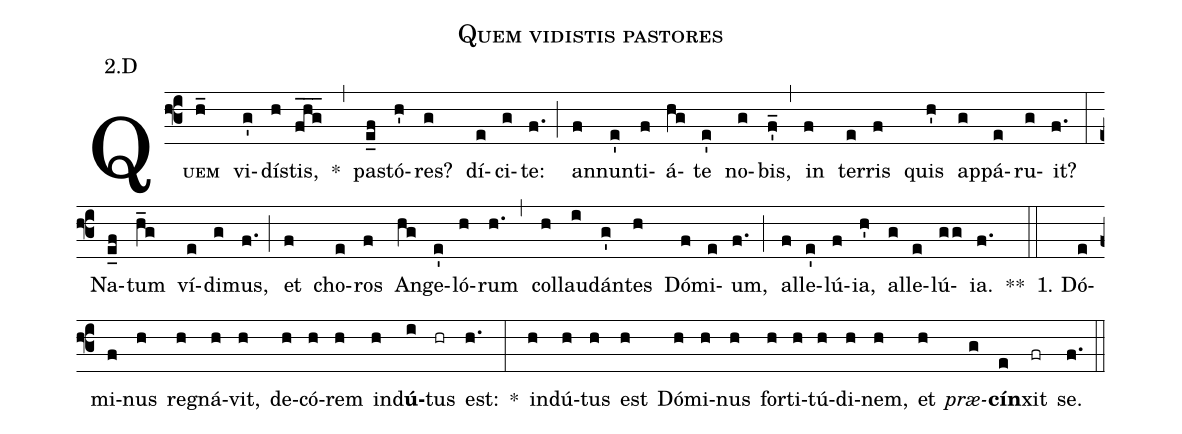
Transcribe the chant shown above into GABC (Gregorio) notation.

name:Quem vidistis pastores;
office-part:Antiphona;
mode:2;
annotation:2.D;
%%
(f3) Q<sc>uem</sc>(h_) vi(g')dí(h)stis,(fhg___) *(,) pa(e_f)stó(h')res?(g) dí(e)ci(g)te:(f.) (;) an(f)nun(e')ti(f)á(hg)te(e') no(g)bis,(f'_) (,) in(f) ter(e)ris(f) quis(h') ap(g)pá(e)ru(g)it?(f.) (:) Na(e_f)tum(h_g) ví(e)di(g)mus,(f.) (;) et(f) cho(e)ros(f) An(hg)ge(e')ló(h)rum(h.) (,) col(h)lau(i)dán(g')tes(h) Dó(f)mi(e)um,(f.) (;) al(f)le(e')lú(f)ia,(h') al(g)le(e)lú(gg)ia.(f.)  **(::)
1. Dó(e)mi(f)nus(h) re(h)gná(h)vit,(h) de(h)có(h)rem(h) ind(h)<b>ú</b>(i)tus(hr) est:(h.) *(:) ind(h)ú(h)tus(h) est(h) Dó(h)mi(h)nus(h) for(h)ti(h)tú(h)di(h)nem,(h) et(h) <i>præ</i>(g)<b>cín</b>(e)xit(fr) se.(f.) (::)
